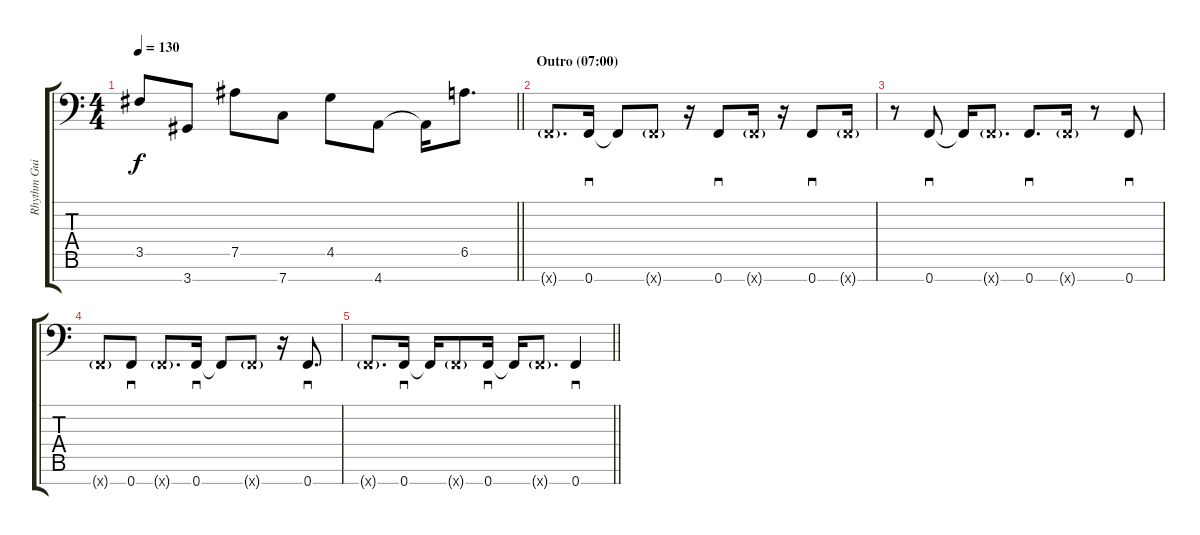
\track ("Rhythm Guitar 1 (Marten Hagstrom)" "Rhythm Gui") {instrument distortionguitar}
\staff {score tabs}
\tuning (Bb3 F3 Db3 Ab2 Eb2 Bb1 F1) {hide}
\ts (4 4)
\tempo 130
\clef f4
\barLineRight lightlight
\ks c
3.5{t}.8{dy f} 3.7.8 7.5.8 7.7.8 4.5.8 4.7.8 4.7{t}.16 6.5.8{d} |
\section ("" "Outro (07:00)")
0.7{g x}.8{d balance 4} 0.7.16{sd} 0.7{t}.8 0.7{g x}.8 r.16 0.7.8{sd} 0.7{g x}.16 r.16 0.7.8{sd} 0.7{g x}.16 |
r.8 0.7.8{sd} 0.7{t}.16 0.7{g x}.8{d} 0.7.8{d sd} 0.7{g x}.16 r.8 0.7.8{sd} |
0.7{g x}.8 0.7.8{sd} 0.7{g x}.8{d} 0.7.16{sd} 0.7{t}.8 0.7{g x}.8 r.16 0.7.8{d sd} |
\barLineRight lightlight
0.7{g x}.8{d} 0.7.16{sd} 0.7{t}.16 0.7{g x}.8 0.7.16{sd} 0.7{t}.16 0.7{g x}.8{d} 0.7.4{sd}
